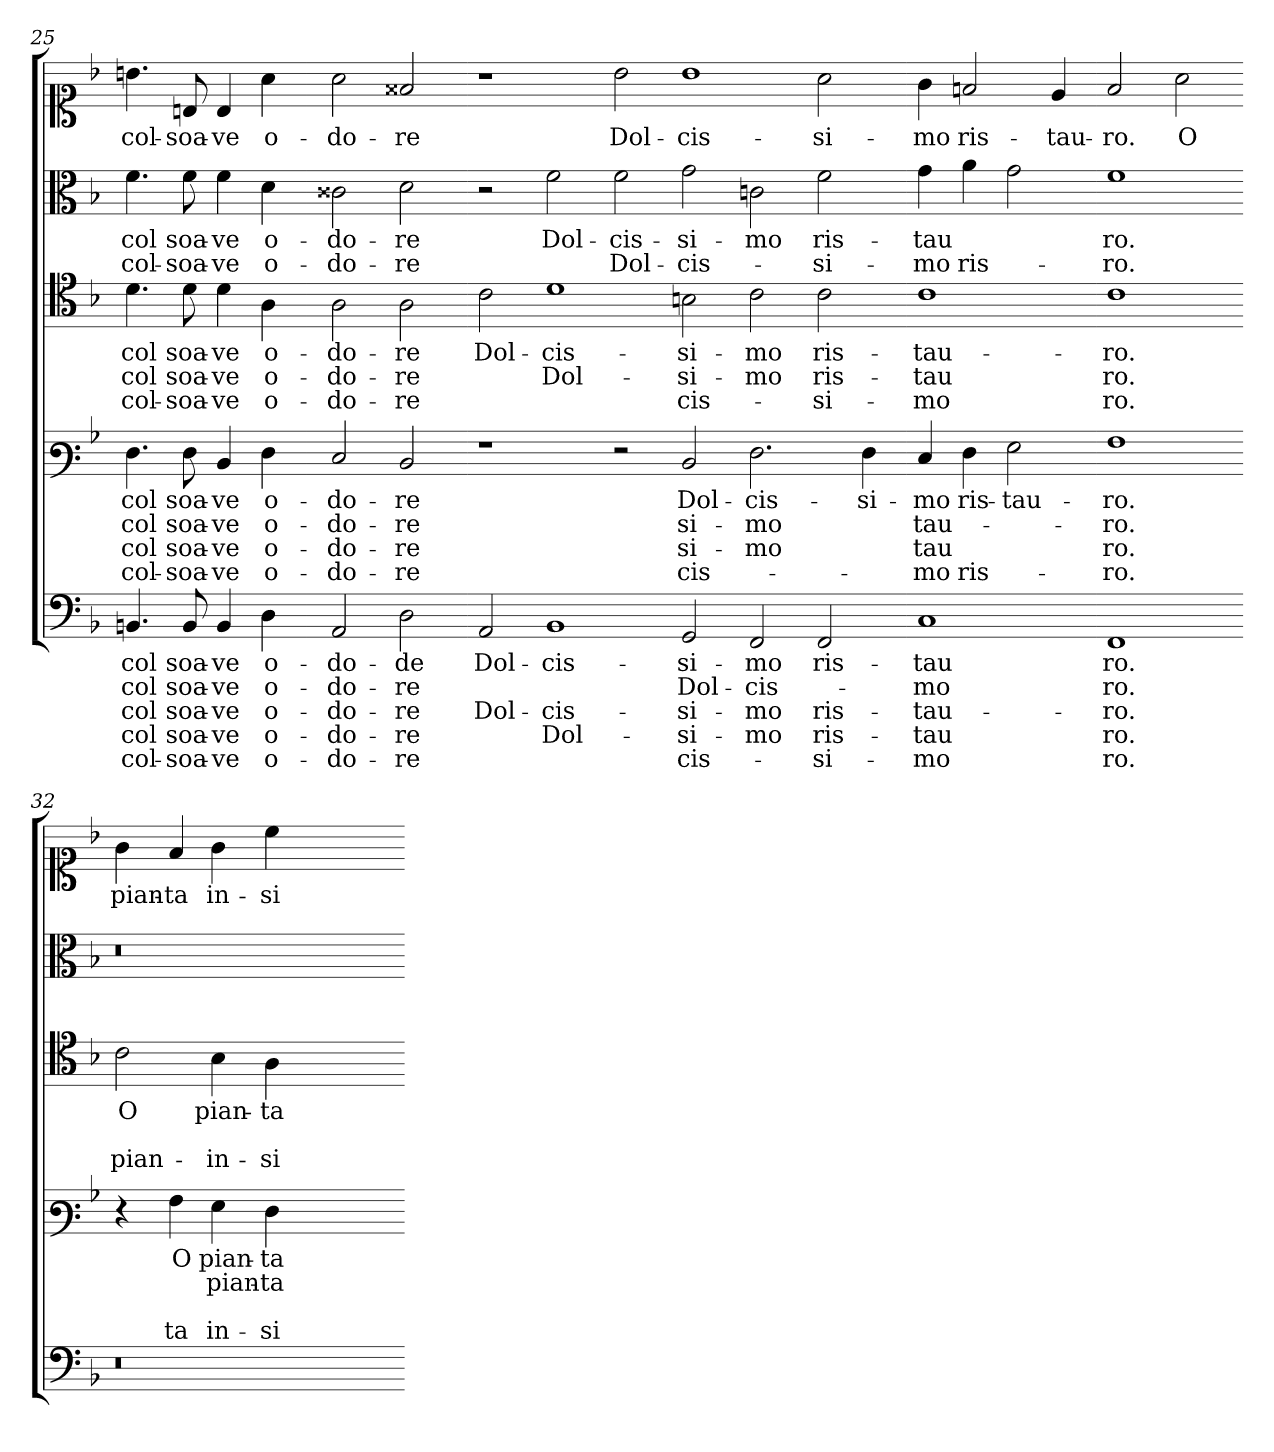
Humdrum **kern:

**kern	**text	**text	**text	**text	**text	**kern	**text	**text	**text	**text	**kern	**text	**text	**text	**kern	**text	**text	**kern	**text
*part5	*part5	*part5	*part5	*part5	*part5	*part4	*part4	*part4	*part4	*part4	*part3	*part3	*part3	*part3	*part2	*part2	*part2	*part1	*part1
*staff5	*staff5	*staff5	*staff5	*staff5	*staff5	*staff4	*staff4	*staff4	*staff4	*staff4	*staff3	*staff3	*staff3	*staff3	*staff2	*staff2	*staff2	*staff1	*staff1
*clefF4	*	*	*	*	*	*clefF3	*	*	*	*	*clefC4	*	*	*	*clefC3	*	*	*clefC1	*
*k[b-]	*	*	*	*	*	*k[b-]	*	*	*	*	*k[b-]	*	*	*	*k[b-]	*	*	*k[b-]	*
=25	=25	=25	=25	=25	=25	=25	=25	=25	=25	=25	=25	=25	=25	=25	=25	=25	=25	=25	=25
4.BB	col	col	col	col	col-	4.F	col	col	col	col-	4.d	col	col	col-	4.f	col	col-	4.b	col-
8BB	soa-	soa-	soa-	soa-	soa-	8F	soa-	soa-	soa-	soa-	8d	soa-	soa-	soa-	8f	soa-	soa-	8B	soa-
4BB	ve	ve	ve	ve	ve	4D	ve	ve	ve	ve	4d	ve	ve	ve	4f	ve	ve	4B	ve
4D	o-	o-	o-	o-	o-	4F	o-	o-	o-	o-	4A	o-	o-	o-	4d	o-	o-	4a	o-
=26-	=26-	=26-	=26-	=26-	=26-	=26-	=26-	=26-	=26-	=26-	=26-	=26-	=26-	=26-	=26-	=26-	=26-	=26-	=26-
2AA	do-	do-	do-	do-	do-	2E	do-	do-	do-	do-	2A	do-	do-	do-	2c##X	do-	do-	2a	do-
2D	de	re	re	re	re	2D	re	re	re	re	2A	re	re	re	2d	re	re	2f##X	re
=27-	=27-	=27-	=27-	=27-	=27-	=27-	=27-	=27-	=27-	=27-	=27-	=27-	=27-	=27-	=27-	=27-	=27-	=27-	=27-
2AA	Dol-	.	Dol-	.	.	1r	.	.	.	.	2c	Dol-	.	.	2r	.	.	1r	.
1BB	cis-	.	cis-	Dol-	.	.	.	.	.	.	1d	cis-	Dol-	.	2f	Dol-	.	.	.
.	.	.	.	.	.	2r	.	.	.	.	.	.	.	.	2f	cis-	Dol-	2b	Dol-
2GG	si-	Dol-	si-	si-	cis-	2D	Dol-	si-	si-	cis-	2B	si-	si-	cis-	2g	si-	cis-	1b	cis-
2FF	mo	cis-	mo	mo	.	2.F	cis-	mo	mo	.	2c	mo	mo	.	2c	mo	.	.	.
2FF	ris-	.	ris-	ris-	si-	.	.	.	.	.	2c	ris-	ris-	si-	2f	ris-	si-	2a	si-
.	.	.	.	.	.	4F	si-	.	.	.	.	.	.	.	.	.	.	.	.
=30-	=30-	=30-	=30-	=30-	=30-	=30-	=30-	=30-	=30-	=30-	=30-	=30-	=30-	=30-	=30-	=30-	=30-	=30-	=30-
1C	tau	mo	tau-	tau	mo	4E	mo	tau-	tau	mo	1c	tau-	tau	mo	4g	tau	mo	4g	mo
.	.	.	.	.	.	4F	ris-	.	.	ris-	.	.	.	.	4a	.	ris-	2f	ris-
.	.	.	.	.	.	2G	tau-	.	.	.	.	.	.	.	2g	.	.	.	.
.	.	.	.	.	.	.	.	.	.	.	.	.	.	.	.	.	.	4e	tau-
=31-	=31-	=31-	=31-	=31-	=31-	=31-	=31-	=31-	=31-	=31-	=31-	=31-	=31-	=31-	=31-	=31-	=31-	=31-	=31-
1FF	ro.	ro.	ro.	ro.	ro.	1A	ro.	ro.	ro.	ro.	1c	ro.	ro.	ro.	1f	ro.	ro.	2f	ro.
.	.	.	.	.	.	.	.	.	.	.	.	.	.	.	.	.	.	2a	O
=32-	=32-	=32-	=32-	=32-	=32-	=32-	=32-	=32-	=32-	=32-	=32-	=32-	=32-	=32-	=32-	=32-	=32-	=32-	=32-
0r	.	.	.	.	.	4r	.	.	.	.	2c	O	.	pian-	0r	.	.	4g	pian-
.	.	.	.	.	.	4A	O	.	.	ta	.	.	.	.	.	.	.	4f	ta
.	.	.	.	.	.	4G	pian-	pian-	.	in-	4B	pian-	.	in-	.	.	.	4g	in-
.	.	.	.	.	.	4F	ta	ta	.	si-	4A	ta	.	si-	.	.	.	4cc	si-
.	.	.	.	.	.	1ryy	.	.	.	.	1ryy	.	.	.	.	.	.	1ryy	.
=-	=-	=-	=-	=-	=-	=-	=-	=-	=-	=-	=-	=-	=-	=-	=-	=-	=-	=-	=-
*-	*-	*-	*-	*-	*-	*-	*-	*-	*-	*-	*-	*-	*-	*-	*-	*-	*-	*-	*-
